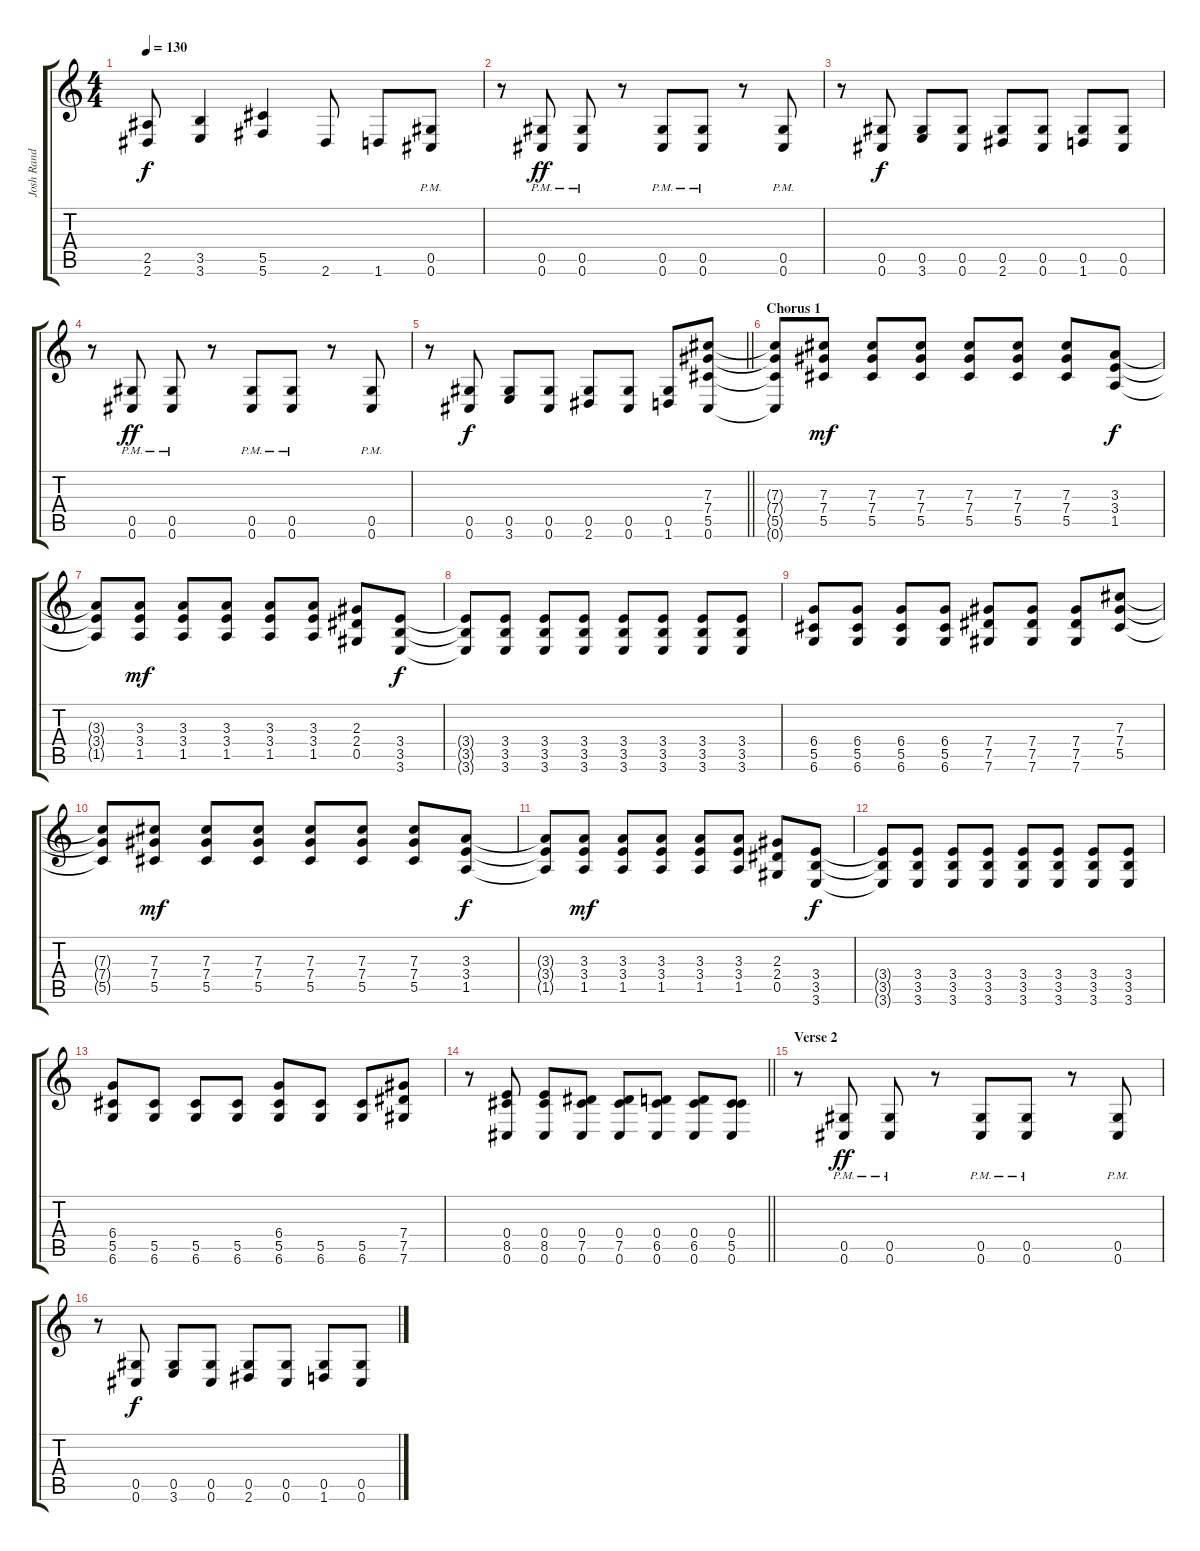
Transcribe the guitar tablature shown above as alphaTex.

\track ("Josh Rand" "Josh Rand") {instrument overdrivenguitar}
\staff {score tabs}
\tuning (Eb4 Bb3 Gb3 Db3 Ab2 Db2) {hide}
\ts (4 4)
\tempo 130
\clef g2
\ks c
(2.5{t} 2.6{t}).8{dy f} (3.5 3.6).4 (5.5 5.6).4 2.6.8 1.6.8 (0.5{pm} 0.6{pm}).8 |
r.8 (0.5{pm} 0.6{pm}).8{dy ff} (0.5{pm} 0.6{pm}).8 r.8 (0.5{pm} 0.6{pm}).8 (0.5{pm} 0.6{pm}).8 r.8 (0.5{pm} 0.6{pm}).8 |
r.8 (0.5 0.6).8{dy f} (0.5 3.6).8 (0.5 0.6).8 (0.5 2.6).8 (0.5 0.6).8 (0.5 1.6).8 (0.5 0.6).8 |
r.8 (0.5{pm} 0.6{pm}).8{dy ff} (0.5{pm} 0.6{pm}).8 r.8 (0.5{pm} 0.6{pm}).8 (0.5{pm} 0.6{pm}).8 r.8 (0.5{pm} 0.6{pm}).8 |
\barLineRight lightlight
r.8 (0.5 0.6).8{dy f} (0.5 3.6).8 (0.5 0.6).8 (0.5 2.6).8 (0.5 0.6).8 (0.5 1.6).8 (7.3 7.4 5.5 0.6).8 |
\section ("" "Chorus 1")
(7.3{t} 7.4{t} 5.5{t} 0.6{t}).8 (7.3 7.4 5.5).8{dy mf} (7.3 7.4 5.5).8 (7.3 7.4 5.5).8 (7.3 7.4 5.5).8 (7.3 7.4 5.5).8 (7.3 7.4 5.5).8 (3.3 3.4 1.5).8{dy f} |
(3.3{t} 3.4{t} 1.5{t}).8 (3.3 3.4 1.5).8{dy mf} (3.3 3.4 1.5).8 (3.3 3.4 1.5).8 (3.3 3.4 1.5).8 (3.3 3.4 1.5).8 (2.3 2.4 0.5).8 (3.4 3.5 3.6).8{dy f} |
(3.4{t} 3.5{t} 3.6{t}).8 (3.4 3.5 3.6).8 (3.4 3.5 3.6).8 (3.4 3.5 3.6).8 (3.4 3.5 3.6).8 (3.4 3.5 3.6).8 (3.4 3.5 3.6).8 (3.4 3.5 3.6).8 |
(6.4 5.5 6.6).8 (6.4 5.5 6.6).8 (6.4 5.5 6.6).8 (6.4 5.5 6.6).8 (7.4 7.5 7.6).8 (7.4 7.5 7.6).8 (7.4 7.5 7.6).8 (7.3 7.4 5.5).8 |
(7.3{t} 7.4{t} 5.5{t}).8 (7.3 7.4 5.5).8{dy mf} (7.3 7.4 5.5).8 (7.3 7.4 5.5).8 (7.3 7.4 5.5).8 (7.3 7.4 5.5).8 (7.3 7.4 5.5).8 (3.3 3.4 1.5).8{dy f} |
(3.3{t} 3.4{t} 1.5{t}).8 (3.3 3.4 1.5).8{dy mf} (3.3 3.4 1.5).8 (3.3 3.4 1.5).8 (3.3 3.4 1.5).8 (3.3 3.4 1.5).8 (2.3 2.4 0.5).8 (3.4 3.5 3.6).8{dy f} |
(3.4{t} 3.5{t} 3.6{t}).8 (3.4 3.5 3.6).8 (3.4 3.5 3.6).8 (3.4 3.5 3.6).8 (3.4 3.5 3.6).8 (3.4 3.5 3.6).8 (3.4 3.5 3.6).8 (3.4 3.5 3.6).8 |
(6.4 5.5 6.6).8 (5.5 6.6).8 (5.5 6.6).8 (5.5 6.6).8 (6.4 5.5 6.6).8 (5.5 6.6).8 (5.5 6.6).8 (7.4 7.5 7.6).8 |
\barLineRight lightlight
r.8 (0.4 8.5 0.6).8 (0.4 8.5 0.6).8 (0.4 7.5 0.6).8 (0.4 7.5 0.6).8 (0.4 6.5 0.6).8 (0.4 6.5 0.6).8 (0.4 5.5 0.6).8 |
\section ("" "Verse 2")
r.8 (0.5{pm} 0.6{pm}).8{dy ff} (0.5{pm} 0.6{pm}).8 r.8 (0.5{pm} 0.6{pm}).8 (0.5{pm} 0.6{pm}).8 r.8 (0.5{pm} 0.6{pm}).8 |
r.8 (0.5 0.6).8{dy f} (0.5 3.6).8 (0.5 0.6).8 (0.5 2.6).8 (0.5 0.6).8 (0.5 1.6).8 (0.5 0.6).8
